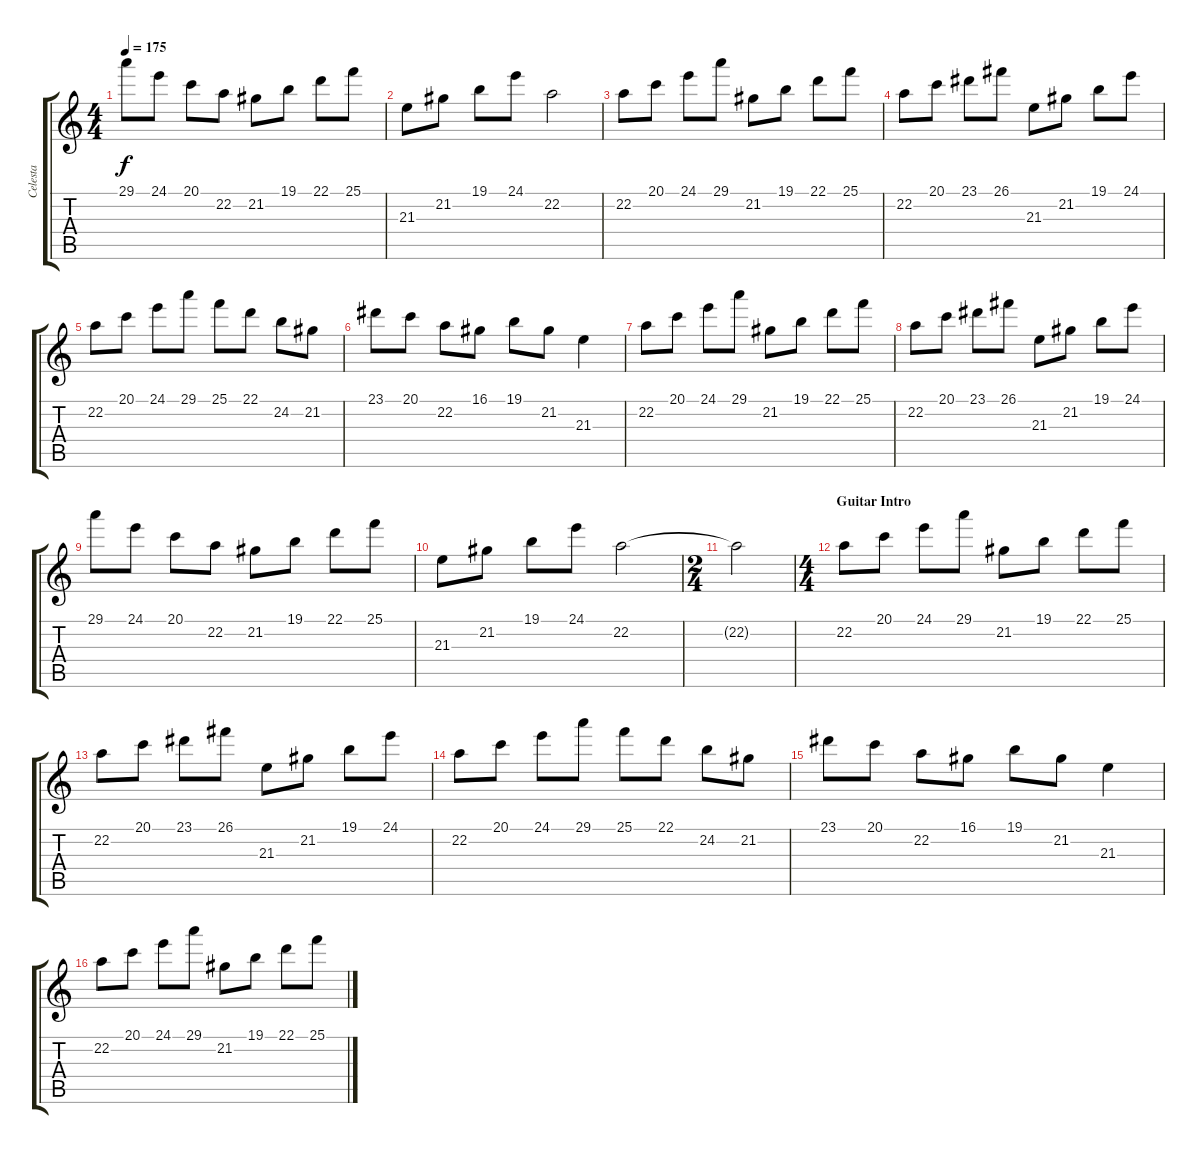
\track ("Celesta" "Celesta") {instrument celesta}
\staff {score tabs}
\tuning (E4 B3 G3 D3 A2 E2) {hide}
\ts (4 4)
\tempo 175
\clef g2
\ks c
29.1.8{dy f} 24.1.8 20.1.8 22.2.8 21.2.8 19.1.8 22.1.8 25.1.8 |
21.3.8 21.2.8 19.1.8 24.1.8 22.2.2 |
22.2.8 20.1.8 24.1.8 29.1.8 21.2.8 19.1.8 22.1.8 25.1.8 |
22.2.8 20.1.8 23.1.8 26.1.8 21.3.8 21.2.8 19.1.8 24.1.8 |
22.2.8 20.1.8 24.1.8 29.1.8 25.1.8 22.1.8 24.2.8 21.2.8 |
23.1.8 20.1.8 22.2.8 16.1.8 19.1.8 21.2.8 21.3.4 |
22.2.8 20.1.8 24.1.8 29.1.8 21.2.8 19.1.8 22.1.8 25.1.8 |
22.2.8 20.1.8 23.1.8 26.1.8 21.3.8 21.2.8 19.1.8 24.1.8 |
29.1.8 24.1.8 20.1.8 22.2.8 21.2.8 19.1.8 22.1.8 25.1.8 |
21.3.8 21.2.8 19.1.8 24.1.8 22.2.2 |
\ts (2 4)
22.2{t}.2 |
\ts (4 4)
\section ("" "Guitar Intro")
22.2.8 20.1.8 24.1.8 29.1.8 21.2.8 19.1.8 22.1.8 25.1.8 |
22.2.8 20.1.8 23.1.8 26.1.8 21.3.8 21.2.8 19.1.8 24.1.8 |
22.2.8 20.1.8 24.1.8 29.1.8 25.1.8 22.1.8 24.2.8 21.2.8 |
23.1.8 20.1.8 22.2.8 16.1.8 19.1.8 21.2.8 21.3.4 |
22.2.8 20.1.8 24.1.8 29.1.8 21.2.8 19.1.8 22.1.8 25.1.8
